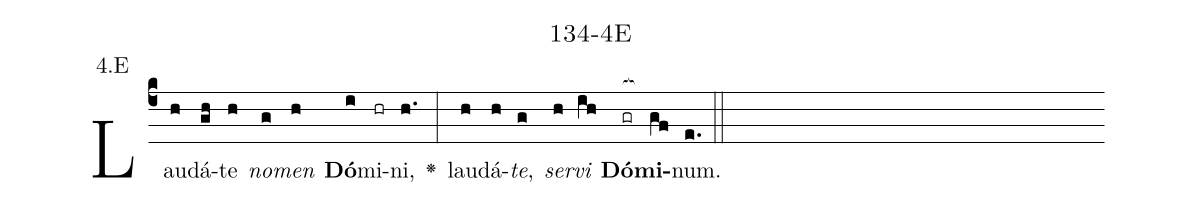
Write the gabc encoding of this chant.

name: 134-4E;
annotation: 4.E;
%%
(c4)Lau(h)dá(gh)te(h) <i>no</i>(g)<i>men</i>(h) <b>Dó</b>(i)mi(hr)ni,(h.) <v>\greheightstar</v>(:) lau(h)dá(h)<i>te</i>,(g) <i>ser</i>(h)<i>vi</i>(ih) <b>Dó</b>(gr[ocb:1{])<b>mi</b>(gf[ocb:0}])num.(e.) (::)


%E(h) u(g) o(h) u(ih) a(gf) e.(e.) (::)
